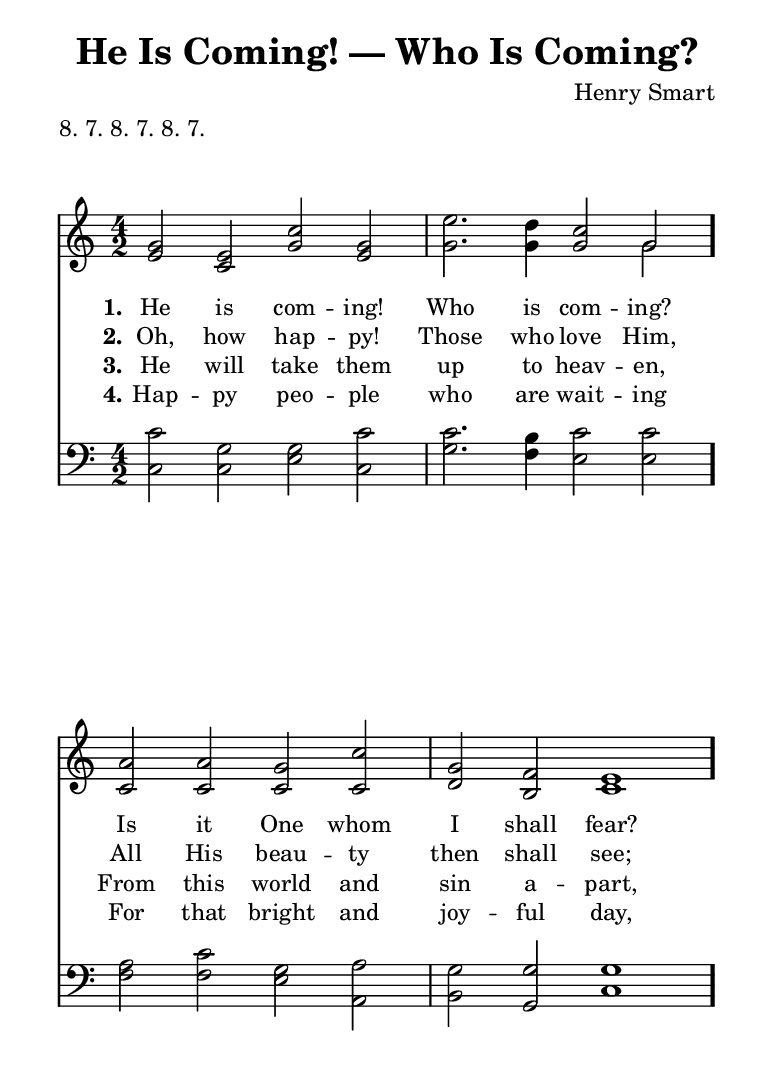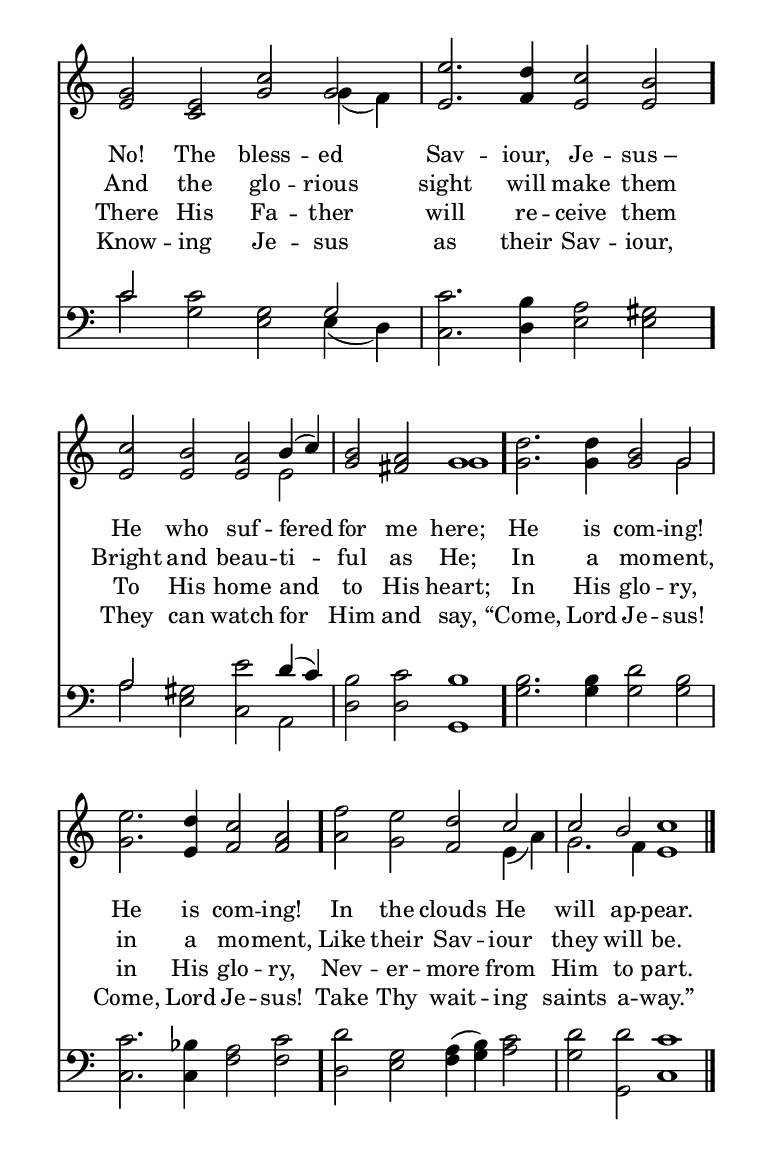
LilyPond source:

\include "common/global.ily"
\paper {
  \include "common/paper.ily"
  ragged-last-bottom = ##t
  % decrease system-to-system padding to fit onto page with previous score
  system-system-spacing.padding = 0
  system-system-spacing.basic-distance = 0
}

\header{
  hymnnumber = "224"
  title = "He Is Coming! — Who Is Coming?"
  tunename = "Regent Square"
  meter = "8. 7. 8. 7. 8. 7."
  poet = ""
  composer = "Henry Smart"
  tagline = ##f
}

global = {
  \include "common/overrides.ily"
  \override Staff.TimeSignature.style = #'numbered
  \time 4/2
  \override Score.MetronomeMark.transparent = ##t % hide all fermata changes too
  \tempo 2=80
  \key c \major
  \autoBeamOff
}

notesSoprano = {
\global
\relative c'' {

  g2 e c' g | e'2. d4 c2 g |
  a2 a g c | g f e1 |
  g2 e c' g | e'2. d4 c2 b |
  c2 b a b4( c) | b2 a g1 |
  d'2. d4 b2 g | e'2. d4 c2 a |
  f'2 e d c | c b c1

  \bar "|."

}
}

notesAlto = {
\global
\relative e' {

  e2 c g' e | g2. g4 g2 g |
  c,2 c c c | d b c1
  e2 c g' g4( f) | e2. f4 e2 e |
  e2 e e e | g fis g1 |
  g2. g4 g2 g | g2. e4 f2 f |
  a2 g f e4( a) | g2. f4 e1 |

}
}

notesTenor = {
\global
\relative a {

  c2 g g c | c2. b4 c2 c |
  a2 c g a | g g g1 |
  c2 c g g | c2. b4 a2 gis |
  a2 gis e' d4( c) | b2 c b1 |
  b2. b4 d2 b | c2. bes4 a2 c |
  d2 g, a4( b) c2 | d2 d c1 |

}
}

notesBass = {
\global
\relative f {

  c2 c e c | g'2. f4 e2 e |
  f2 f e a, | b g c1 |
  c'2 g e e4( d) | c2. d4 e2 e |
  a2 e c a | d d g,1 |
  g'2. g4 g2 g | c,2. c4 f2 f |
  d2 e f4( g) a2 | g g, c1 |

}
}

wordsA = \lyricmode {
\set stanza = "1."

He is com -- ing! Who is com -- ing? \bar "."
Is it One whom I shall fear? \bar "."
No! The bless -- ed Sav -- iour, Je -- sus_– \bar "."
He who suf -- fered for me here; \bar "."
He is com -- ing! He is com -- ing! \bar "."
In the clouds He will ap -- pear. \bar "."

}

wordsB = \lyricmode {
\set stanza = "2."

Oh, how hap -- py! Those who love Him,
All His beau -- ty then shall see;
And the glo -- rious sight will make them
Bright and beau -- ti -- ful as He;
In a mo -- ment, in a mo -- ment,
Like their Sav -- iour they will be.

}

wordsC = \lyricmode {
\set stanza = "3."

He will take them up to heav -- en,
From this world and sin a -- part,
There His Fa -- ther will re -- ceive them
To His home and to His heart;
In His glo -- ry, in His glo -- ry,
Nev -- er -- more from Him to part.

}

wordsD = \lyricmode {
\set stanza = "4."

Hap -- py peo -- ple who are wait -- ing
For that bright and joy -- ful day,
Know -- ing Je -- sus as their Sav -- iour,
They can watch for Him and say,
“Come, Lord Je -- sus! Come, Lord Je -- sus!
Take Thy wait -- ing saints a -- way.”

}

\score {
  \context ChoirStaff <<
    \context Staff = upper <<
      \set Staff.autoBeaming = ##f
      \set ChoirStaff.systemStartDelimiter = #'SystemStartBar
      \set ChoirStaff.printPartCombineTexts = ##f
      \partcombine #'(2 . 11) \notesSoprano \notesAlto
      \context NullVoice = sopranos { \voiceOne << \notesSoprano >> }
      \context Lyrics = one   \lyricsto sopranos \wordsA
      \context Lyrics = two   \lyricsto sopranos \wordsB
      \context Lyrics = three \lyricsto sopranos \wordsC
      \context Lyrics = four  \lyricsto sopranos \wordsD
    >>
    \context Staff = men <<
      \set Staff.autoBeaming = ##f
      \clef bass
      \set ChoirStaff.printPartCombineTexts = ##f
      \partcombine #'(2 . 11) \notesTenor \notesBass
    >>
  >>
  \layout {
    \include "common/layout.ily"
  }
  #(cond ((ly:get-option 'eog-midi-permitted) #{ \midi{
    \include "common/midi.ily"
  } #}))
}

\version "2.19.49"  % necessary for upgrading to future LilyPond versions.

% vi:set et ts=2 sw=2 ai nocindent syntax=lilypond:
